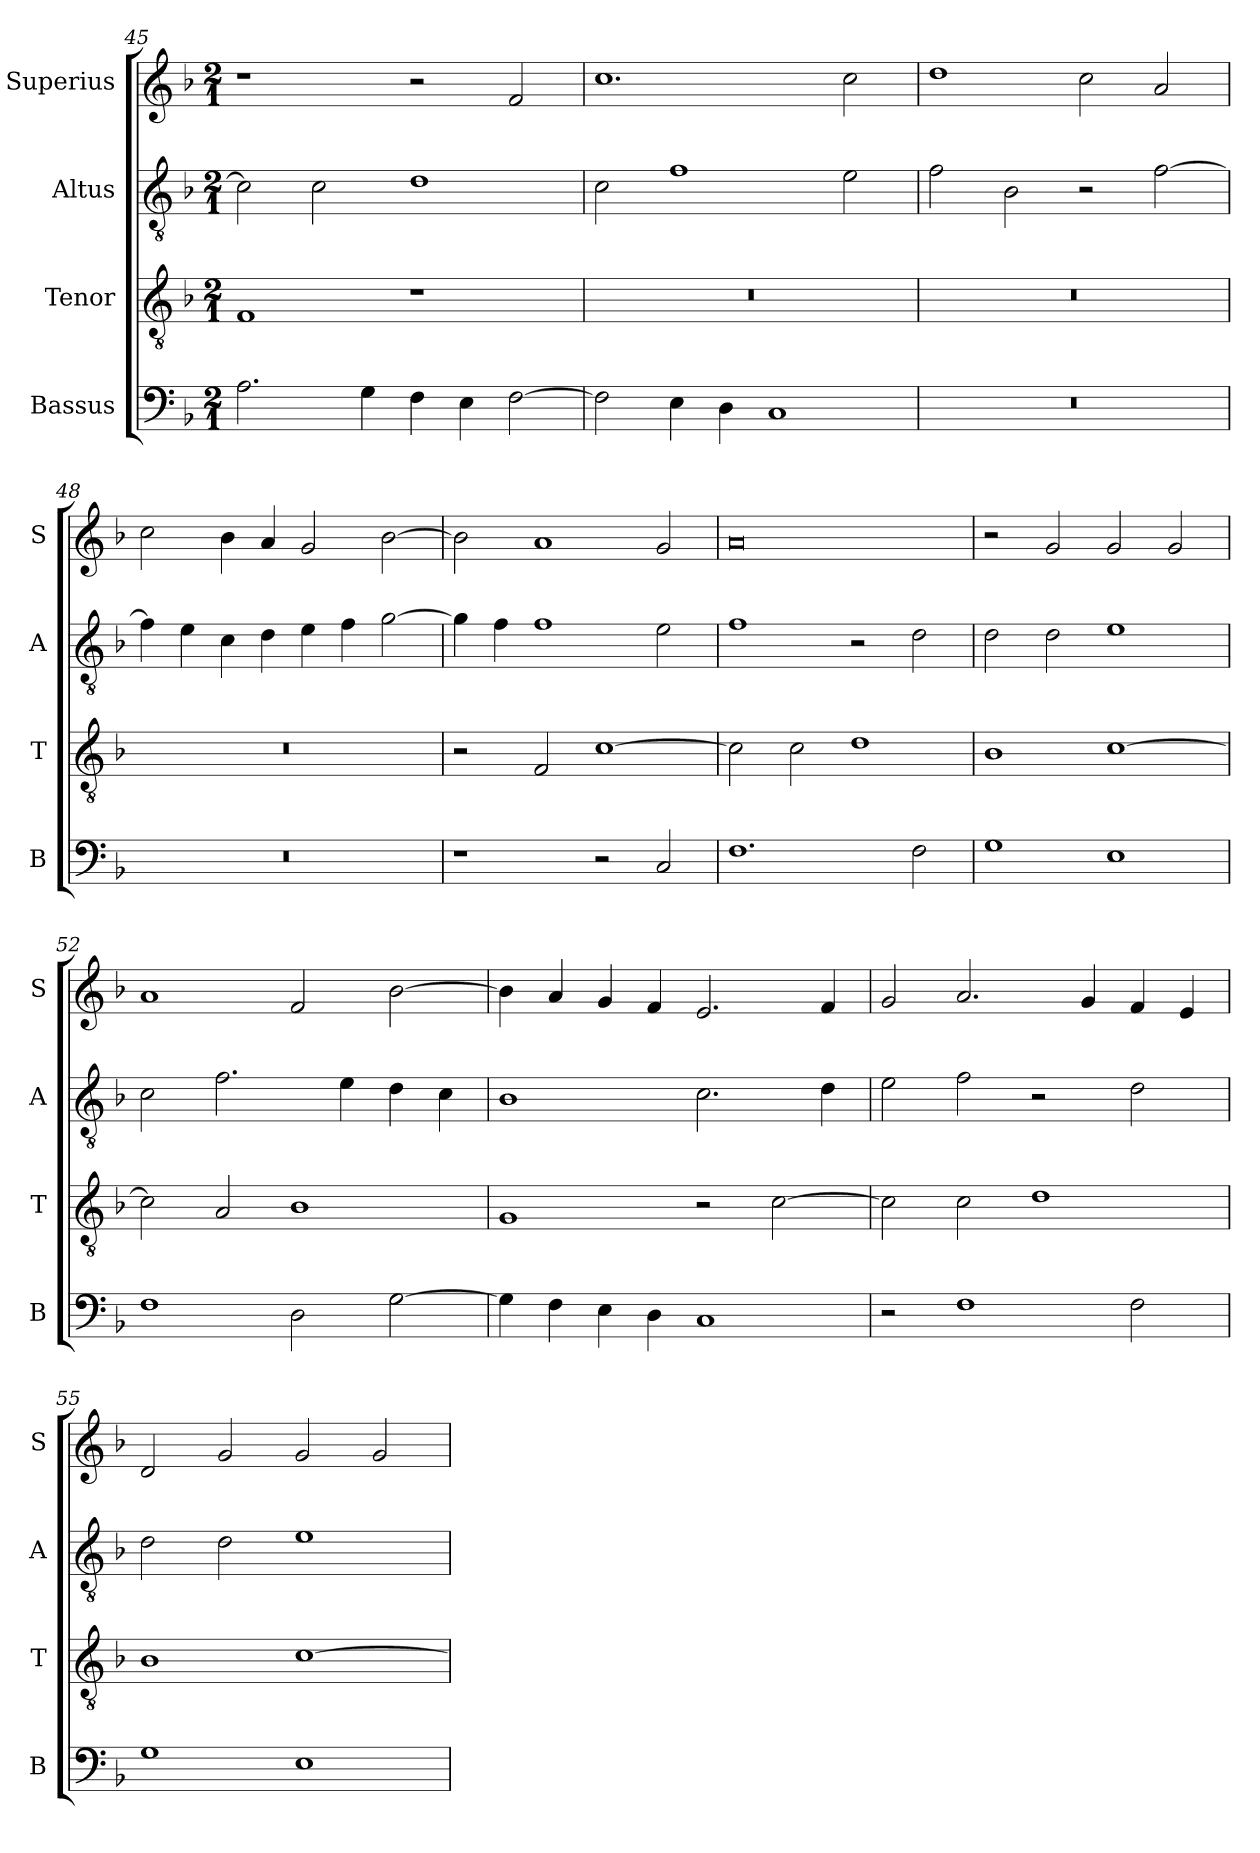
**kern	**kern	**kern	**kern
*part4	*part3	*part2	*part1
*staff4	*staff3	*staff2	*staff1
*I"Bassus	*I"Tenor	*I"Altus	*I"Superius
*I'B	*I'T	*I'A	*I'S
*clefF4	*clefGv2	*clefGv2	*clefG2
*k[b-]	*k[b-]	*k[b-]	*k[b-]
*F:	*F:	*F:	*F:
*M2/1	*M2/1	*M2/1	*M2/1
=45	=45	=45	=45
2.A	1F	2c]	1r
.	.	2c	.
4G	.	.	.
4F	1r	1d	2r
4E	.	.	.
[2F	.	.	2f
=46	=46	=46	=46
2F]	0r	2c	1.cc
4E	.	1f	.
4D	.	.	.
1C	.	.	.
.	.	2e	2cc
=47	=47	=47	=47
0r	0r	2f	1dd
.	.	2B-	.
.	.	2r	2cc
.	.	[2f	2a
=48	=48	=48	=48
0r	0r	4f]	2cc
.	.	4e	.
.	.	4c	4b-
.	.	4d	4a
.	.	4e	2g
.	.	4f	.
.	.	[2g	[2b-
=49	=49	=49	=49
1r	2r	4g]	2b-]
.	.	4f	.
.	2F	1f	1a
2r	[1c	.	.
2C	.	2e	2g
=50	=50	=50	=50
1.F	2c]	1f	0a
.	2c	.	.
.	1d	2r	.
2F	.	2d	.
=51	=51	=51	=51
1G	1B-	2d	2r
.	.	2d	2g
1E	[1c	1e	2g
.	.	.	2g
=52	=52	=52	=52
1F	2c]	2c	1a
.	2A	2.f	.
2D	1B-	.	2f
.	.	4e	.
[2G	.	4d	[2b-
.	.	4c	.
=53	=53	=53	=53
4G]	1G	1B-	4b-]
4F	.	.	4a
4E	.	.	4g
4D	.	.	4f
1C	2r	2.c	2.e
.	[2c	.	.
.	.	4d	4f
=54	=54	=54	=54
2r	2c]	2e	2g
1F	2c	2f	2.a
.	1d	2r	.
.	.	.	4g
2F	.	2d	4f
.	.	.	4e
=55	=55	=55	=55
1G	1B-	2d	2d
.	.	2d	2g
1E	[1c	1e	2g
.	.	.	2g
=	=	=	=
*-	*-	*-	*-
